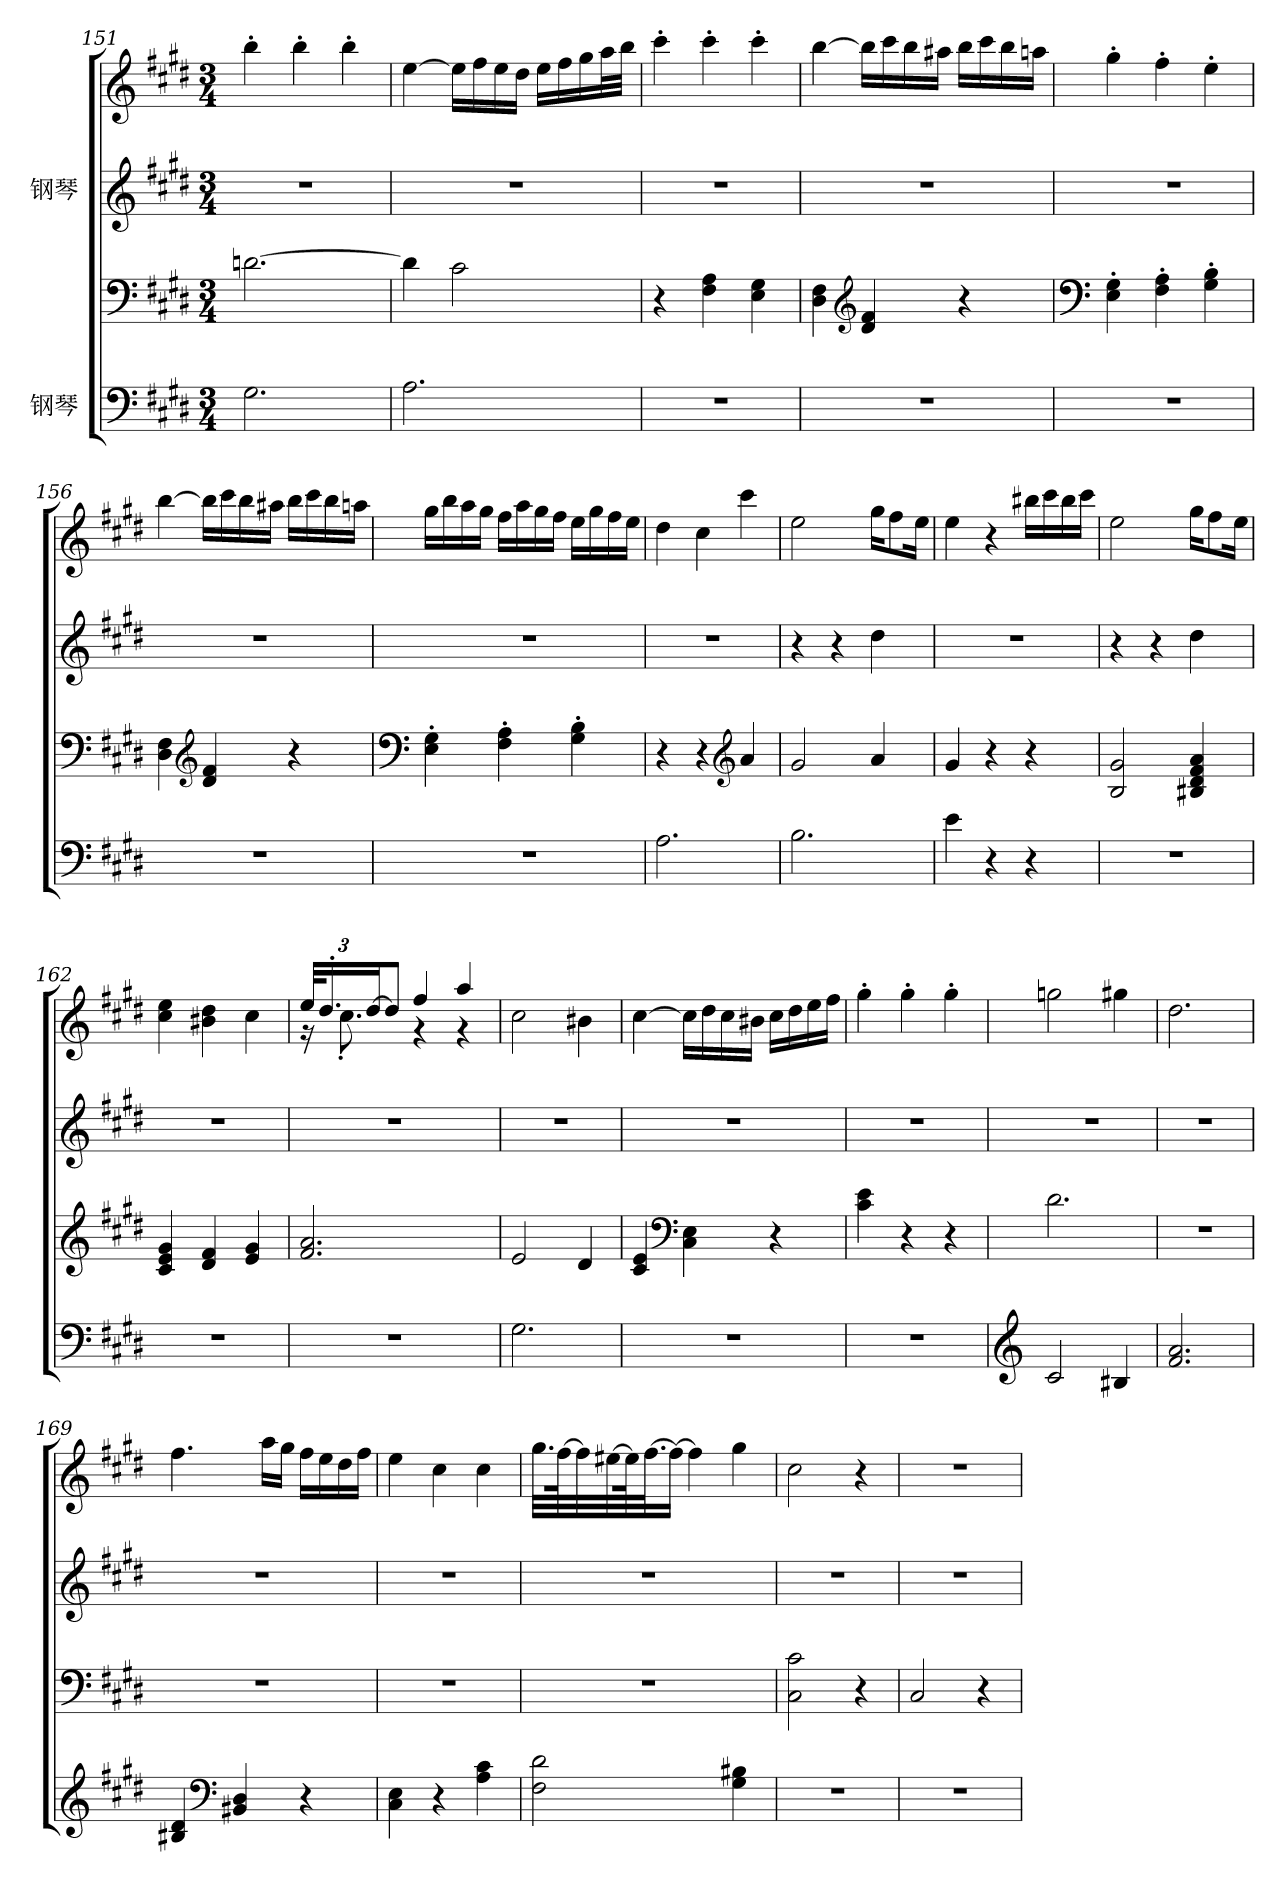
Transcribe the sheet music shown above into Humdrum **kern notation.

**kern	**kern	**kern	**kern
*part2	*part2	*part1	*part1
*staff4	*staff3	*staff2	*staff1
*I"钢琴	*	*I"钢琴	*
*clefF4	*clefF4	*clefG2	*clefG2
*k[f#c#g#d#]	*k[f#c#g#d#]	*k[f#c#g#d#]	*k[f#c#g#d#]
*M3/4	*M3/4	*M3/4	*M3/4
=151	=151	=151	=151
2.G#\	[2.dn\	2.r	4bb'\
.	.	.	4bb'\
.	.	.	4bb'\
=152	=152	=152	=152
2.A\	4d\]	2.r	[4ee\
.	2c#\	.	16ee\LL]
.	.	.	16ff#\
.	.	.	16ee\
.	.	.	16dd#\JJ
.	.	.	16ee\LL
.	.	.	16ff#\
.	.	.	16gg#\
.	.	.	32aa\L
.	.	.	32bb\JJJ
!!LO:LB:g=z
=153	=153	=153	=153
2.r	4r	2.r	4ccc#'\
.	4F#\ 4A\	.	4ccc#'\
.	4E\ 4G#\	.	4ccc#'\
=154	=154	=154	=154
2.r	4D#\ 4F#\	2.r	[4bb\
*	*clefG2	*	*
.	4d#/ 4f#/	.	16bb\LL]
.	.	.	16ccc#\
.	.	.	16bb\
.	.	.	16aa#X\JJ
.	4r	.	16bb\LL
.	.	.	16ccc#\
.	.	.	16bb\
.	.	.	16aan\JJ
=155	=155	=155	=155
*	*clefF4	*	*
2.r	4E\' 4G#\'	2.r	4gg#'\
.	4F#\' 4A\'	.	4ff#'\
.	4G#\' 4B\'	.	4ee'\
=156	=156	=156	=156
2.r	4D#\ 4F#\	2.r	[4bb\
*	*clefG2	*	*
.	4d#/ 4f#/	.	16bb\LL]
.	.	.	16ccc#\
.	.	.	16bb\
.	.	.	16aa#X\JJ
.	4r	.	16bb\LL
.	.	.	16ccc#\
.	.	.	16bb\
.	.	.	16aan\JJ
!!LO:LB:g=z
=157	=157	=157	=157
*	*clefF4	*	*
2.r	4E\' 4G#\'	2.r	16gg#\LL
.	.	.	16bb\
.	.	.	16aa\
.	.	.	16gg#\JJ
.	4F#\' 4A\'	.	16ff#\LL
.	.	.	16aa\
.	.	.	16gg#\
.	.	.	16ff#\JJ
.	4G#\' 4B\'	.	16ee\LL
.	.	.	16gg#\
.	.	.	16ff#\
.	.	.	16ee\JJ
=158	=158	=158	=158
2.A\	4r	2.r	4dd#\
.	4r	.	4cc#\
*	*clefG2	*	*
.	4a/	.	4ccc#\
=159	=159	=159	=159
2.B\	2g#/	4r	2ee\
.	.	4r	.
.	4a/	4dd#\	16gg#\KL
.	.	.	8ff#\
.	.	.	16ee\Jk
=160	=160	=160	=160
4e\	4g#/	2.r	4ee\
4r	4r	.	4r
4r	4r	.	16bb#X\LL
.	.	.	16ccc#\
.	.	.	16bb#\
.	.	.	16ccc#\JJ
=161	=161	=161	=161
2.r	2B/ 2g#/	4r	2ee\
.	.	4r	.
.	4B#X/ 4d#/ 4f#/ 4a/	4dd#\	16gg#\KL
.	.	.	8ff#\
.	.	.	16ee\Jk
!!LO:PB:g=z
=162	=162	=162	=162
2.r	4c#/ 4e/ 4g#/	2.r	4cc#\ 4ee\
.	4d#/ 4f#/	.	4b#X\ 4dd#\
.	4e/ 4g#/	.	4cc#\
=163	=163	=163	=163
*	*	*	*Xbrackettup
*	*	*	*^
2.r	2.f#/ 2.a/	2.r	48ee/KLL	16r
.	.	.	24.dd#'/	.
.	.	.	.	8.cc#'\
.	.	.	[24dd#/J	.
.	.	.	8dd#/J]	.
.	.	.	4ff#/	4r
.	.	.	4aa/	4r
*	*	*	*v	*v
=164	=164	=164	=164
2.G#\	2e/	2.r	2cc#\
.	4d#/	.	4b#X\
=165	=165	=165	=165
2.r	4c#/ 4e/	2.r	[4cc#\
*	*clefF4	*	*
.	4C#\ 4E\	.	16cc#\LL]
.	.	.	16dd#\
.	.	.	16cc#\
.	.	.	16b#X\JJ
.	4r	.	16cc#\LL
.	.	.	16dd#\
.	.	.	16ee\
.	.	.	16ff#\JJ
=166	=166	=166	=166
2.r	4c#\ 4e\	2.r	4gg#'\
.	4r	.	4gg#'\
.	4r	.	4gg#'\
=167	=167	=167	=167
*clefG2	*	*	*
2c#/	2.d#\	2.r	2ggn\
4B#X/	.	.	4gg#X\
!!LO:LB:g=z
=168	=168	=168	=168
2.f#/ 2.a/	2.r	2.r	2.dd#\
=169	=169	=169	=169
4B#X/ 4d#/	2.r	2.r	4.ff#\
*clefF4	*	*	*
4BB#X/ 4D#/	.	.	.
.	.	.	16aa\LL
.	.	.	16gg#\JJ
4r	.	.	16ff#\LL
.	.	.	16ee\
.	.	.	16dd#\
.	.	.	16ff#\JJ
=170	=170	=170	=170
4C#\ 4E\	2.r	2.r	4ee\
4r	.	.	4cc#\
4A\ 4c#\	.	.	4cc#\
=171	=171	=171	=171
2F#\ 2d#\	2.r	2.r	32.gg#\LLL
.	.	.	[64ff#\K
.	.	.	32ff#\]
.	.	.	[32ee#X\
.	.	.	64ee#\K]
.	.	.	[32.ff#\J
.	.	.	16ff#\JJ_
.	.	.	4ff#\]
4G#\ 4B#X\	.	.	4gg#\
=172	=172	=172	=172
2.r	2C#\ 2c#\	2.r	2cc#\
.	4r	.	4r
=173	=173	=173	=173
2.r	2C#/	2.r	2.r
.	4r	.	.
=	=	=	=
*-	*-	*-	*-
